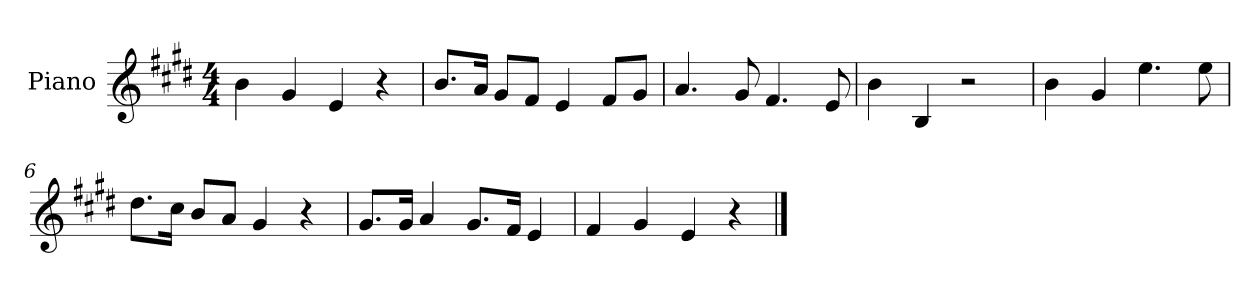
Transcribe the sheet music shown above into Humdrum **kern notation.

**kern
*part1
*staff1
*I"Piano
*I'Pno
*clefG2
*k[f#c#g#d#]
*E:
*M4/4
=1
4b\
4g#/
4e/
4r
=2
8.b/L
16a/Jk
8g#/L
8f#/J
4e/
8f#/L
8g#/J
=3
4.a/
8g#/
4.f#/
8e/
=4
4b\
4B/
2r
=5
4b\
4g#/
4.ee\
8ee\
=6
8.dd#\L
16cc#\Jk
8b/L
8a/J
4g#/
4r
=7
8.g#/L
16g#/Jk
4a/
8.g#/L
16f#/Jk
4e/
=8
4f#/
4g#/
4e/
4r
==
*-
